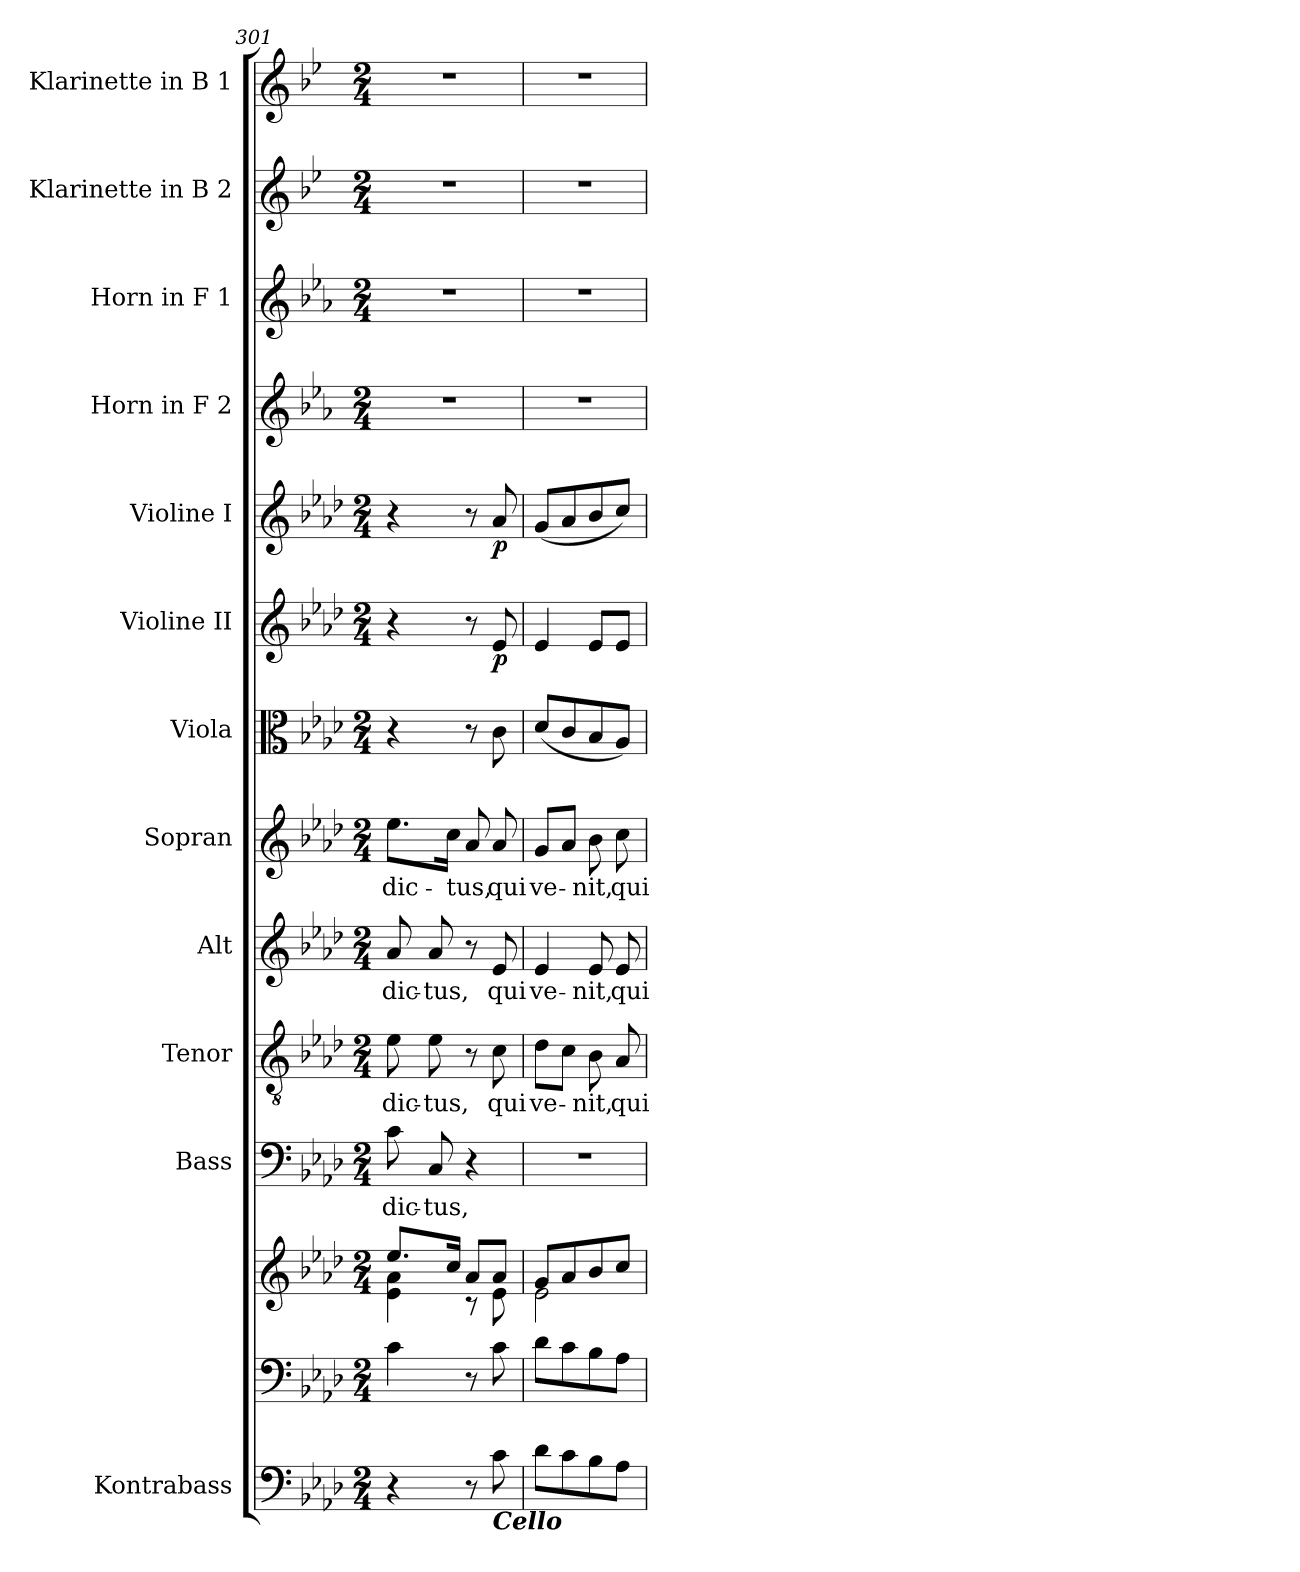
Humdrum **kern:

**kern	**kern	**kern	**kern	**text	**kern	**text	**kern	**text	**kern	**text	**kern	**kern	**dynam	**kern	**dynam	**kern	**kern	**kern	**kern
*part13	*part12	*part12	*part11	*part11	*part10	*part10	*part9	*part9	*part8	*part8	*part7	*part6	*part6	*part5	*part5	*part4	*part3	*part2	*part1
*staff14	*staff13	*staff12	*staff11	*staff11	*staff10	*staff10	*staff9	*staff9	*staff8	*staff8	*staff7	*staff6	*staff6	*staff5	*staff5	*staff4	*staff3	*staff2	*staff1
*I"Kontrabass	*	*	*I"Bass	*	*I"Tenor	*	*I"Alt	*	*I"Sopran	*	*I"Viola	*I"Violine II	*	*I"Violine I	*	*I"Horn in F 2	*I"Horn in F 1	*I"Klarinette in B 2	*I"Klarinette in B 1
*I'Kb.	*	*	*I'B	*	*I'T	*	*I'A	*	*I'S	*	*I'Vla.	*I'Vl. II	*	*I'Vl. I	*	*I'Hrn. 2	*I'Hrn. 1	*	*
*clefF4	*clefF4	*clefG2	*clefF4	*	*clefGv2	*	*clefG2	*	*clefG2	*	*clefC3	*clefG2	*	*clefG2	*	*clefG2	*clefG2	*clefG2	*clefG2
*ITrd7c12	*	*	*	*	*	*	*	*	*	*	*	*	*	*	*	*ITrd4c7	*ITrd4c7	*ITrd1c2	*ITrd1c2
*k[b-e-a-d-]	*k[b-e-a-d-]	*k[b-e-a-d-]	*k[b-e-a-d-]	*	*k[b-e-a-d-]	*	*k[b-e-a-d-]	*	*k[b-e-a-d-]	*	*k[b-e-a-d-]	*k[b-e-a-d-]	*	*k[b-e-a-d-]	*	*k[b-e-a-d-]	*k[b-e-a-d-]	*k[b-e-a-d-]	*k[b-e-a-d-]
*A-:	*A-:	*A-:	*A-:	*	*A-:	*	*A-:	*	*A-:	*	*A-:	*A-:	*	*A-:	*	*A-:	*A-:	*A-:	*A-:
*M2/4	*M2/4	*M2/4	*M2/4	*	*M2/4	*	*M2/4	*	*M2/4	*	*M2/4	*M2/4	*	*M2/4	*	*M2/4	*M2/4	*M2/4	*M2/4
=301	=301	=301	=301	=301	=301	=301	=301	=301	=301	=301	=301	=301	=301	=301	=301	=301	=301	=301	=301
*	*	*^	*	*	*	*	*	*	*	*	*	*	*	*	*	*	*	*	*
!	!	!	!	!	!LO:LY:b	!	!LO:LY:b	!	!LO:LY:b	!	!LO:LY:b	!	!	!	!	!	!	!	!	!
4r	4c\	8.ee-/L	4e-\ 4a-\	8c\	-dic-	8e-\	-dic-	8a-/	-dic-	8.ee-\L	-dic-	4r	4r	.	4r	.	2r	2r	2r	2r
!	!	!	!	!	!LO:LY:b	!	!LO:LY:b	!	!LO:LY:b	!	!	!	!	!	!	!	!	!	!	!
.	.	.	.	8C/	-tus,	8e-\	-tus,	8a-/	-tus,	.	.	.	.	.	.	.	.	.	.	.
.	.	16cc/Jk	.	.	.	.	.	.	.	16cc\Jk	.	.	.	.	.	.	.	.	.	.
!	!	!	!	!	!	!	!	!	!	!	!LO:LY:b	!	!	!	!	!	!	!	!	!
8r	8r	8a-/L	8rc	4r	.	8r	.	8r	.	8a-/	-tus,	8r	8r	.	8r	.	.	.	.	.
!LO:TX:b:Bi:t=Cello	!	!	!	!	!	!	!	!	!	!	!	!	!	!	!	!	!	!	!	!
!	!	!	!	!	!	!	!LO:LY:b	!	!LO:LY:b	!	!LO:LY:b	!	!	!LO:DY:b	!	!LO:DY:b	!	!	!	!
8C\	8c\	8a-/J	8e-\	.	.	8c\	qui	8e-/	qui	8a-/	qui	8c\	8e-/	p	8a-/	p	.	.	.	.
=302	=302	=302	=302	=302	=302	=302	=302	=302	=302	=302	=302	=302	=302	=302	=302	=302	=302	=302	=302	=302
!	!	!	!	!	!	!	!LO:LY:b	!	!LO:LY:b	!	!LO:LY:b	!	!	!	!	!	!	!	!	!
8D-\L	8d-\L	8g/L	2e-\	2r	.	8d-\L	ve-	4e-/	ve-	8g/L	ve-	(<8d-/L	4e-/	.	(<8g/L	.	2r	2r	2r	2r
8C\	8c\	8a-/	.	.	.	8c\J	.	.	.	8a-/J	.	8c/	.	.	8a-/	.	.	.	.	.
!	!	!	!	!	!	!	!LO:LY:b	!	!LO:LY:b	!	!LO:LY:b	!	!	!	!	!	!	!	!	!
8BB-\	8B-\	8b-/	.	.	.	8B-\	-nit,	8e-/	-nit,	8b-\	-nit,	8B-/	8e-/L	.	8b-/	.	.	.	.	.
!	!	!	!	!	!	!	!LO:LY:b	!	!LO:LY:b	!	!LO:LY:b	!	!	!	!	!	!	!	!	!
8AA-\J	8A-\J	8cc/J	.	.	.	8A-/	qui	8e-/	qui	8cc\	qui	8A-/J)	8e-/J	.	8cc/J)	.	.	.	.	.
*	*	*v	*v	*	*	*	*	*	*	*	*	*	*	*	*	*	*	*	*	*
=	=	=	=	=	=	=	=	=	=	=	=	=	=	=	=	=	=	=	=
*-	*-	*-	*-	*-	*-	*-	*-	*-	*-	*-	*-	*-	*-	*-	*-	*-	*-	*-	*-
